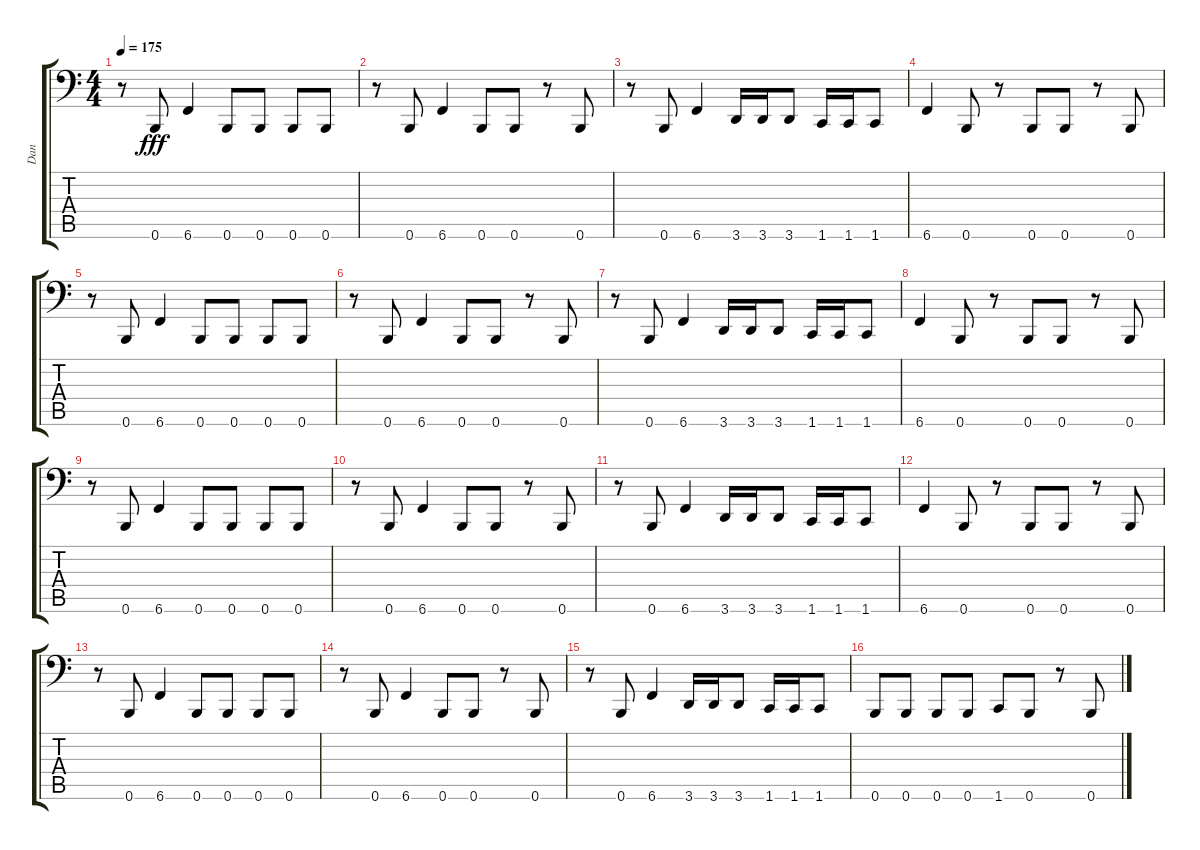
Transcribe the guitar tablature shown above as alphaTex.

\track ("Dan" "Dan") {instrument slapbass1}
\staff {score tabs}
\tuning (Db3 Ab2 E2 B1 Gb1 B0) {hide}
\ts (4 4)
\tempo 175
\clef f4
\ks c
r.8{dy fff} 0.6.8 6.6.4 0.6.8 0.6.8 0.6.8 0.6.8 |
r.8 0.6.8 6.6.4 0.6.8 0.6.8 r.8 0.6.8 |
r.8 0.6.8 6.6.4 3.6.16 3.6.16 3.6.8 1.6.16 1.6.16 1.6.8 |
6.6.4 0.6.8 r.8 0.6.8 0.6.8 r.8 0.6.8 |
r.8 0.6.8 6.6.4 0.6.8 0.6.8 0.6.8 0.6.8 |
r.8 0.6.8 6.6.4 0.6.8 0.6.8 r.8 0.6.8 |
r.8 0.6.8 6.6.4 3.6.16 3.6.16 3.6.8 1.6.16 1.6.16 1.6.8 |
6.6.4 0.6.8 r.8 0.6.8 0.6.8 r.8 0.6.8 |
r.8 0.6.8 6.6.4 0.6.8 0.6.8 0.6.8 0.6.8 |
r.8 0.6.8 6.6.4 0.6.8 0.6.8 r.8 0.6.8 |
r.8 0.6.8 6.6.4 3.6.16 3.6.16 3.6.8 1.6.16 1.6.16 1.6.8 |
6.6.4 0.6.8 r.8 0.6.8 0.6.8 r.8 0.6.8 |
r.8 0.6.8 6.6.4 0.6.8 0.6.8 0.6.8 0.6.8 |
r.8 0.6.8 6.6.4 0.6.8 0.6.8 r.8 0.6.8 |
r.8 0.6.8 6.6.4 3.6.16 3.6.16 3.6.8 1.6.16 1.6.16 1.6.8 |
0.6.8 0.6.8 0.6.8 0.6.8 1.6.8 0.6.8 r.8 0.6.8
